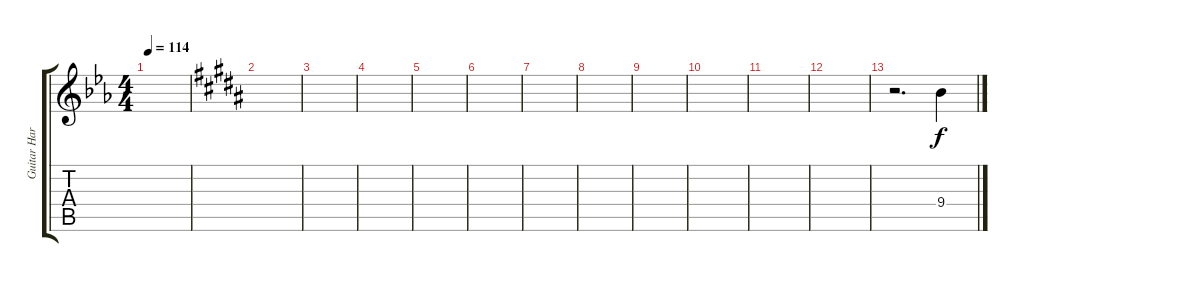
\track ("Guitar Harmonic" "Guitar Har") {instrument guitarharmonics}
\staff {score tabs}
\tuning (E4 B3 G3 D3 A2 E2) {hide}
\ts (4 4)
\tempo 114
\clef g2
\ks cminor
|
\ks g#minor
|
|
|
|
|
|
|
|
|
|
|
r.2{d} 9.4.4
